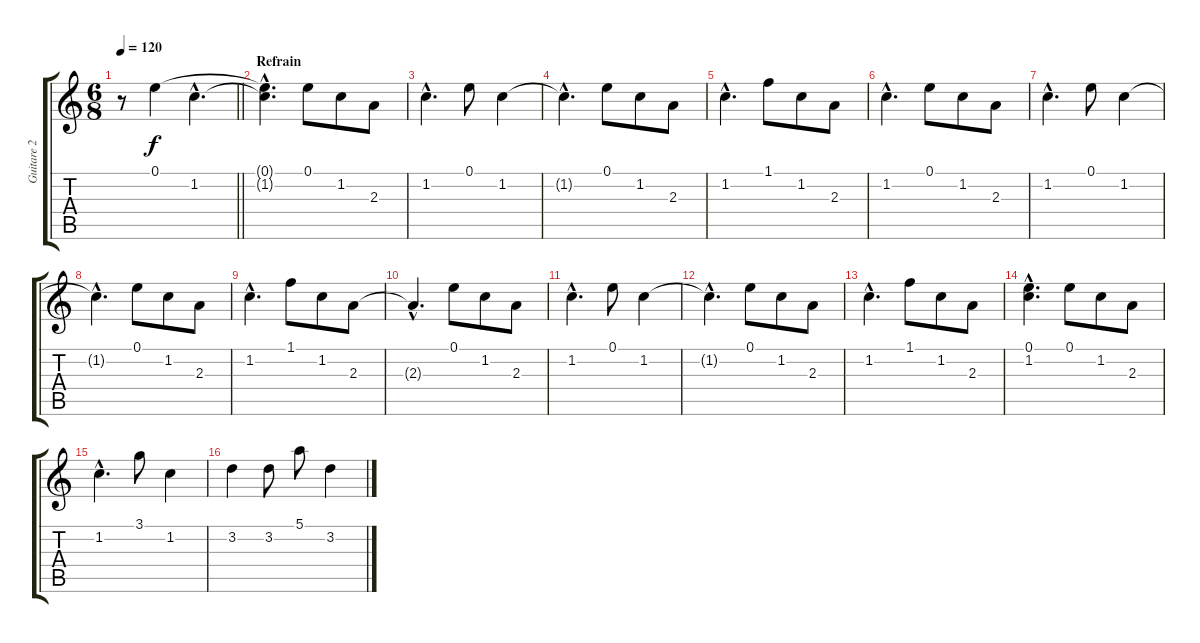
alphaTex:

\track ("Guitare 2" "Guitare 2") {instrument distortionguitar}
\staff {score tabs}
\tuning (E4 B3 G3 D3 A2 E2) {hide}
\ts (6 8)
\tempo 120
\clef g2
\barLineRight lightlight
\ks c
r.8{dy f} 0.1.4 1.2{hac}.4{d} |
\section ("" "Refrain")
(0.1{hac t} 1.2{hac t}).4{d} 0.1.8 1.2.8 2.3.8 |
1.2{hac}.4{d} 0.1.8 1.2.4 |
1.2{hac t}.4{d} 0.1.8 1.2.8 2.3.8 |
1.2{hac}.4{d} 1.1.8 1.2.8 2.3.8 |
1.2{hac}.4{d} 0.1.8 1.2.8 2.3.8 |
1.2{hac}.4{d} 0.1.8 1.2.4 |
1.2{hac t}.4{d} 0.1.8 1.2.8 2.3.8 |
1.2{hac}.4{d} 1.1.8 1.2.8 2.3.8 |
2.3{hac t}.4{d} 0.1.8 1.2.8 2.3.8 |
1.2{hac}.4{d} 0.1.8 1.2.4 |
1.2{hac t}.4{d} 0.1.8 1.2.8 2.3.8 |
1.2{hac}.4{d} 1.1.8 1.2.8 2.3.8 |
(0.1{hac} 1.2{hac}).4{d} 0.1.8 1.2.8 2.3.8 |
1.2{hac}.4{d} 3.1.8 1.2.4 |
3.2.4 3.2.8 5.1.8 3.2.4
